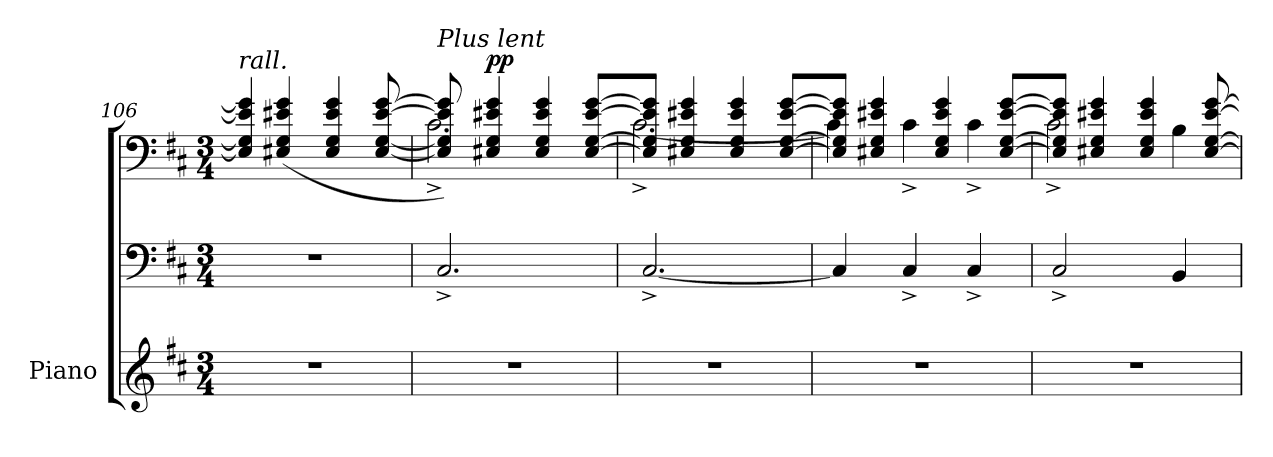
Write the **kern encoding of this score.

**kern	**kern	**kern	**dynam
*part1	*part1	*part1	*part1
*staff3	*staff2	*staff1	*staff1/2/3
*I"Piano	*	*	*
*I'Pno.	*	*	*
*clefG2	*clefF4	*clefF4	*
*k[f#c#]	*k[f#c#]	*k[f#c#]	*
*M3/4	*M3/4	*M3/4	*
=106	=106	=106	=106
!	!	!LO:TX:a:i:t=rall.	!
2.r	2.r	8E#/] 8G/] 8e#/] 8g/]J	.
.	.	(>4E#X/ 4G/ 4e#X/ 4g/	.
.	.	4E#/ 4G/ 4e#/ 4g/	.
.	.	[8E#/ [8G/ [8e#/ [8g/	.
!!LO:LB:g=z
=107	=107	=107	=107
*	*	*^	*
!	!	!LO:TX:a:i:t=Plus lent	!	!
!	!	!	!	!LO:DY:a=2
2.r	2.C#^/	8E#/] 8G/] 8e#/] 8g/])	2.c#^\	other-dynamics
!	!	!	!	!LO:DY:a
.	.	4E#X/ 4G/ 4e#X/ 4g/	.	pp
.	.	4E#/ 4G/ 4e#/ 4g/	.	.
.	.	[8E#/ [8G/ [8e#/ [8g/L	.	.
=108	=108	=108	=108	=108
2.r	[2.C#^/	8E#/] 8G/] 8e#/] 8g/]J	[2.c#^\	.
.	.	4E#X/ 4G/ 4e#X/ 4g/	.	.
.	.	4E#/ 4G/ 4e#/ 4g/	.	.
.	.	[8E#/ [8G/ [8e#/ [8g/L	.	.
=109	=109	=109	=109	=109
2.r	4C#/]	8E#/] 8G/] 8e#/] 8g/]J	4c#\]	.
.	.	4E#X/ 4G/ 4e#X/ 4g/	.	.
.	4C#^/	.	4c#^\	.
.	.	4E#/ 4G/ 4e#/ 4g/	.	.
.	4C#^/	.	4c#^\	.
.	.	[8E#/ [8G/ [8e#/ [8g/L	.	.
=110	=110	=110	=110	=110
2.r	2C#^/	8E#/] 8G/] 8e#/] 8g/]J	2c#^\	.
.	.	4E#X/ 4G/ 4e#X/ 4g/	.	.
.	.	4E#/ 4G/ 4e#/ 4g/	.	.
.	4BB/	.	4B\	.
.	.	[8E#/ [8G/ [8e#/ [8g/L	.	.
*	*	*v	*v	*
=	=	=	=
*-	*-	*-	*-
